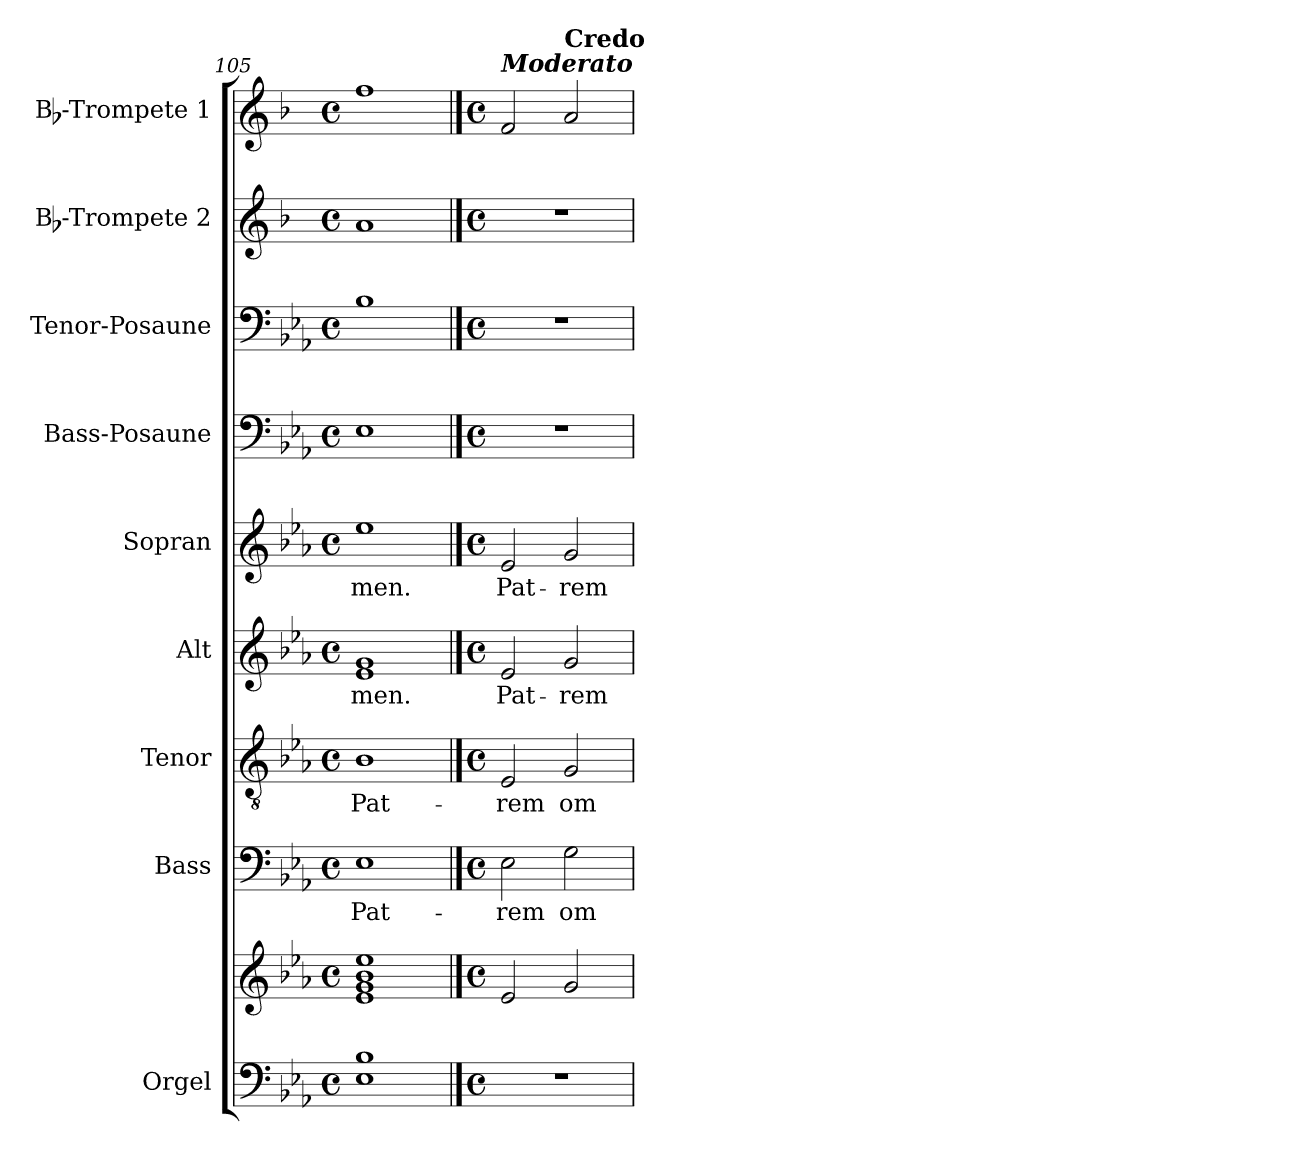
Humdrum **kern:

**kern	**kern	**kern	**text	**kern	**text	**kern	**text	**kern	**text	**kern	**kern	**kern	**kern
*part9	*part9	*part8	*part8	*part7	*part7	*part6	*part6	*part5	*part5	*part4	*part3	*part2	*part1
*staff10	*staff9	*staff8	*staff8	*staff7	*staff7	*staff6	*staff6	*staff5	*staff5	*staff4	*staff3	*staff2	*staff1
*I"Orgel	*	*I"Bass	*	*I"Tenor	*	*I"Alt	*	*I"Sopran	*	*I"Bass-Posaune	*I"Tenor-Posaune	*I"Bb-Trompete 2	*I"Bb-Trompete 1
*I'Org.	*	*I'B.	*	*I'T.	*	*I'A.	*	*I'S.	*	*I'B. Pos.	*I'T. Pos.	*I'Trp. 2	*I'Trp. 1
*clefF4	*clefG2	*clefF4	*	*clefGv2	*	*clefG2	*	*clefG2	*	*clefF4	*clefF4	*clefG2	*clefG2
*	*	*	*	*	*	*	*	*	*	*	*	*ITrd1c2	*ITrd1c2
*k[b-e-a-]	*k[b-e-a-]	*k[b-e-a-]	*	*k[b-e-a-]	*	*k[b-e-a-]	*	*k[b-e-a-]	*	*k[b-e-a-]	*k[b-e-a-]	*k[b-e-a-]	*k[b-e-a-]
*E-:	*E-:	*E-:	*	*E-:	*	*E-:	*	*E-:	*	*E-:	*E-:	*E-:	*E-:
*M4/4	*M4/4	*M4/4	*	*M4/4	*	*M4/4	*	*M4/4	*	*M4/4	*M4/4	*M4/4	*M4/4
*met(c)	*met(c)	*met(c)	*	*met(c)	*	*met(c)	*	*met(c)	*	*met(c)	*met(c)	*met(c)	*met(c)
=105	=105	=105	=105	=105	=105	=105	=105	=105	=105	=105	=105	=105	=105
*^	*	*	*	*	*	*	*	*	*	*	*	*	*
!	!	!	!	!LO:LY:b	!	!LO:LY:b	!	!LO:LY:b	!	!LO:LY:b	!	!	!	!
1B-	1E-	1e- 1g 1b- 1ee-	1E-	Pat-	1B-	Pat-	1e- 1g	-men.	1ee-	-men.	1E-	1B-	1g	1ee-
*v	*v	*	*	*	*	*	*	*	*	*	*	*	*	*
!!LO:PB:g=z
==106	==106	==106	==106	==106	==106	==106	==106	==106	==106	==106	==106	==106	==106
*M4/4	*M4/4	*M4/4	*	*M4/4	*	*M4/4	*	*M4/4	*	*M4/4	*M4/4	*M4/4	*M4/4
*met(c)	*met(c)	*met(c)	*	*met(c)	*	*met(c)	*	*met(c)	*	*met(c)	*met(c)	*met(c)	*met(c)
*^	*	*	*	*	*	*	*	*	*	*	*	*	*
!	!	!	!	!	!	!	!	!	!	!	!	!	!	!LO:TX:a:Bi:t=Moderato
!	!	!	!	!LO:LY:b	!	!LO:LY:b	!	!LO:LY:b	!	!LO:LY:b	!	!	!	!
*v	*v	*	*	*	*	*	*	*	*	*	*	*	*	*
1r	2e-/	2E-\	-rem	2E-/	-rem	2e-/	Pat-	2e-/	Pat-	1r	1r	1r	2e-/
!	!	!	!	!	!	!	!	!	!	!	!	!	!LO:TX:a:B:t=Credo
!	!	!	!LO:LY:b	!	!LO:LY:b	!	!LO:LY:b	!	!LO:LY:b	!	!	!	!
.	2g/	2G\	om-	2G/	om-	2g/	-rem	2g/	-rem	.	.	.	2g/
=	=	=	=	=	=	=	=	=	=	=	=	=	=
*-	*-	*-	*-	*-	*-	*-	*-	*-	*-	*-	*-	*-	*-
